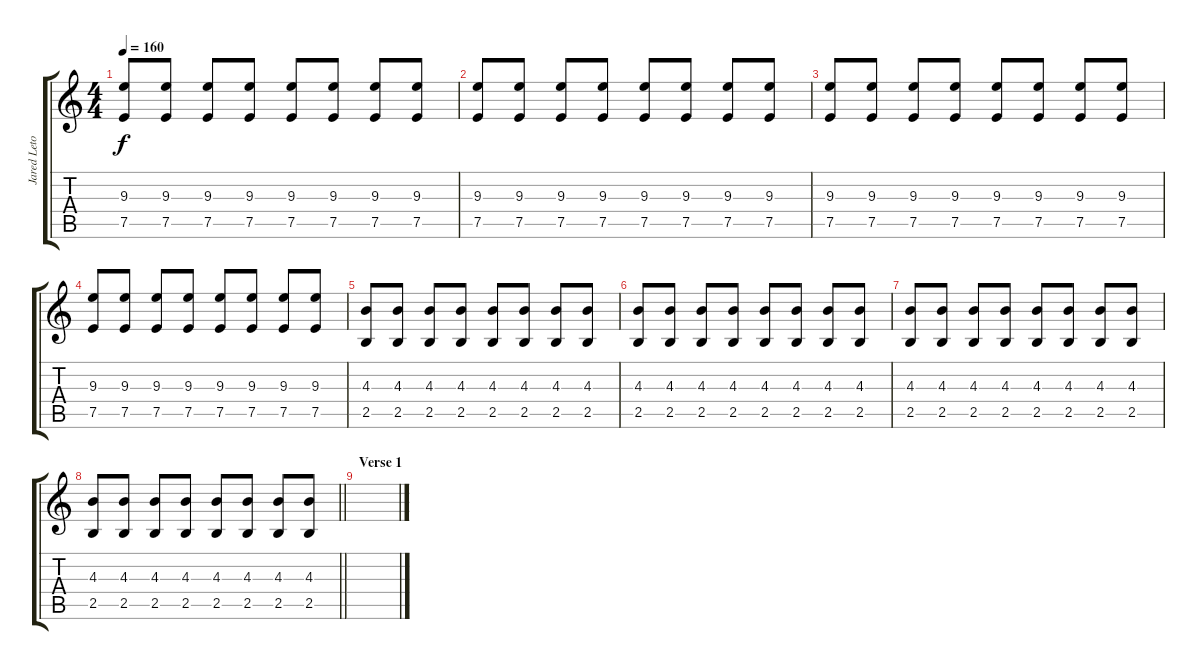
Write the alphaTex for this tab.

\track ("Jared Leto (Guitar)" "Jared Leto") {instrument distortionguitar}
\staff {score tabs}
\tuning (E4 B3 G3 D3 A2 E2) {hide}
\ts (4 4)
\tempo 160
\clef g2
\ks c
(9.3 7.5).8{dy f} (9.3 7.5).8 (9.3 7.5).8 (9.3 7.5).8 (9.3 7.5).8 (9.3 7.5).8 (9.3 7.5).8 (9.3 7.5).8 |
(9.3 7.5).8 (9.3 7.5).8 (9.3 7.5).8 (9.3 7.5).8 (9.3 7.5).8 (9.3 7.5).8 (9.3 7.5).8 (9.3 7.5).8 |
(9.3 7.5).8 (9.3 7.5).8 (9.3 7.5).8 (9.3 7.5).8 (9.3 7.5).8 (9.3 7.5).8 (9.3 7.5).8 (9.3 7.5).8 |
(9.3 7.5).8 (9.3 7.5).8 (9.3 7.5).8 (9.3 7.5).8 (9.3 7.5).8 (9.3 7.5).8 (9.3 7.5).8 (9.3 7.5).8 |
(4.3 2.5).8 (4.3 2.5).8 (4.3 2.5).8 (4.3 2.5).8 (4.3 2.5).8 (4.3 2.5).8 (4.3 2.5).8 (4.3 2.5).8 |
(4.3 2.5).8 (4.3 2.5).8 (4.3 2.5).8 (4.3 2.5).8 (4.3 2.5).8 (4.3 2.5).8 (4.3 2.5).8 (4.3 2.5).8 |
(4.3 2.5).8 (4.3 2.5).8 (4.3 2.5).8 (4.3 2.5).8 (4.3 2.5).8 (4.3 2.5).8 (4.3 2.5).8 (4.3 2.5).8 |
\barLineRight lightlight
(4.3 2.5).8 (4.3 2.5).8 (4.3 2.5).8 (4.3 2.5).8 (4.3 2.5).8 (4.3 2.5).8 (4.3 2.5).8 (4.3 2.5).8 |
\section ("" "Verse 1")
